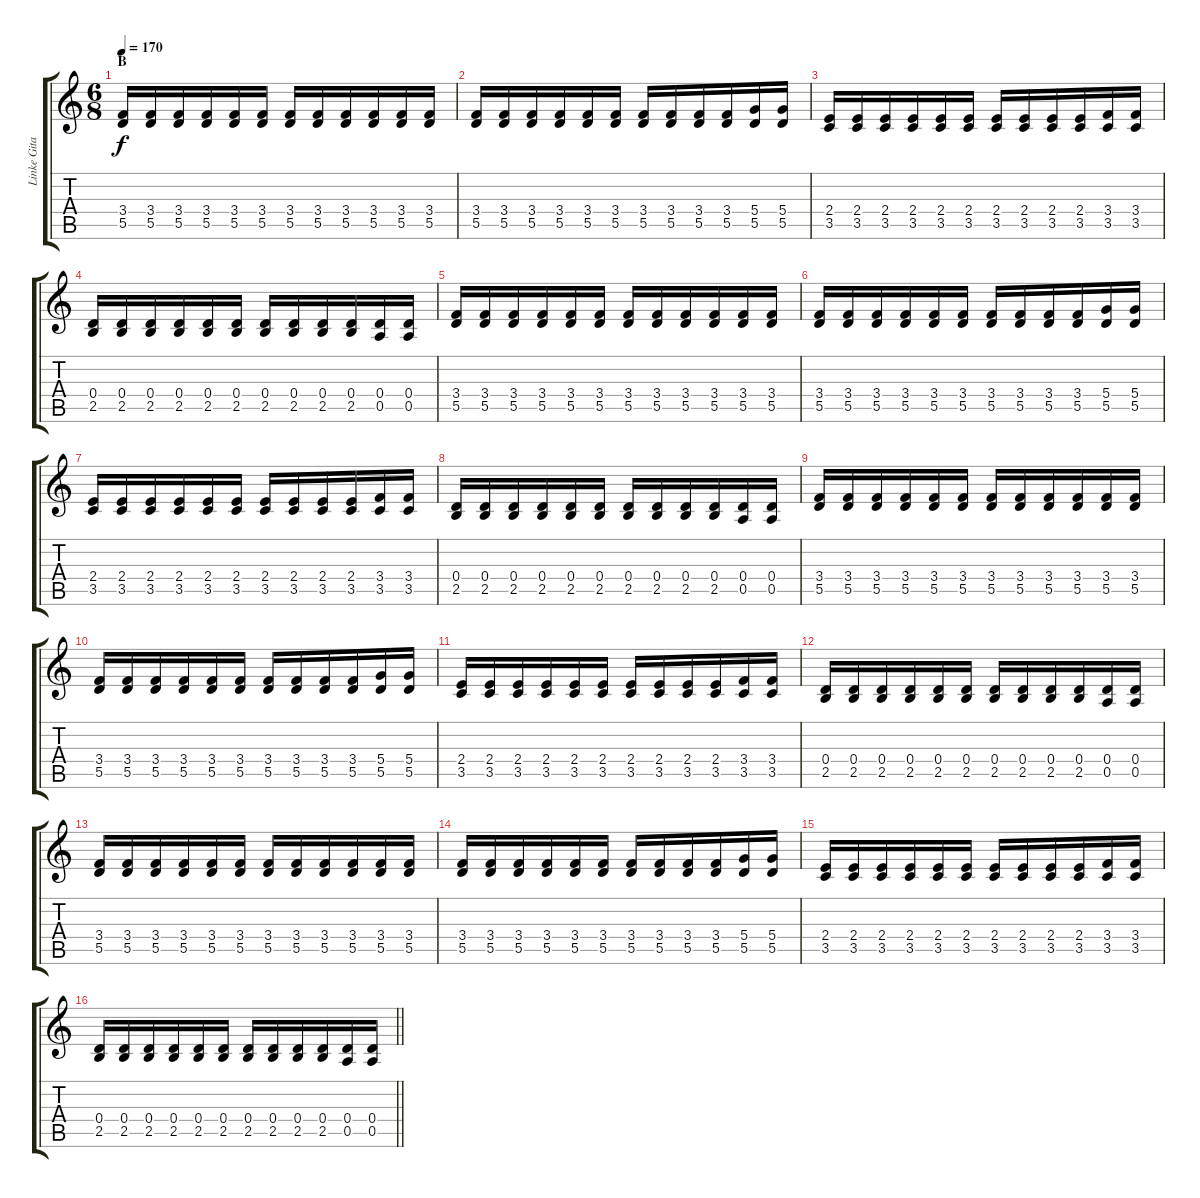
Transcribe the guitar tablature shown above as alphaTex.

\track ("Linke Gitarre" "Linke Gita") {instrument distortionguitar}
\staff {score tabs}
\tuning (E4 B3 G3 D3 A2 E2) {hide}
\ts (6 8)
\section ("" "B")
\tempo 170
\clef g2
\ks c
(3.4 5.5).16{dy f} (3.4 5.5).16 (3.4 5.5).16 (3.4 5.5).16 (3.4 5.5).16 (3.4 5.5).16 (3.4 5.5).16 (3.4 5.5).16 (3.4 5.5).16 (3.4 5.5).16 (3.4 5.5).16 (3.4 5.5).16 |
(3.4 5.5).16 (3.4 5.5).16 (3.4 5.5).16 (3.4 5.5).16 (3.4 5.5).16 (3.4 5.5).16 (3.4 5.5).16 (3.4 5.5).16 (3.4 5.5).16 (3.4 5.5).16 (5.4 5.5).16 (5.4 5.5).16 |
(2.4 3.5).16 (2.4 3.5).16 (2.4 3.5).16 (2.4 3.5).16 (2.4 3.5).16 (2.4 3.5).16 (2.4 3.5).16 (2.4 3.5).16 (2.4 3.5).16 (2.4 3.5).16 (3.4 3.5).16 (3.4 3.5).16 |
(0.4 2.5).16 (0.4 2.5).16 (0.4 2.5).16 (0.4 2.5).16 (0.4 2.5).16 (0.4 2.5).16 (0.4 2.5).16 (0.4 2.5).16 (0.4 2.5).16 (0.4 2.5).16 (0.4 0.5).16 (0.4 0.5).16 |
(3.4 5.5).16 (3.4 5.5).16 (3.4 5.5).16 (3.4 5.5).16 (3.4 5.5).16 (3.4 5.5).16 (3.4 5.5).16 (3.4 5.5).16 (3.4 5.5).16 (3.4 5.5).16 (3.4 5.5).16 (3.4 5.5).16 |
(3.4 5.5).16 (3.4 5.5).16 (3.4 5.5).16 (3.4 5.5).16 (3.4 5.5).16 (3.4 5.5).16 (3.4 5.5).16 (3.4 5.5).16 (3.4 5.5).16 (3.4 5.5).16 (5.4 5.5).16 (5.4 5.5).16 |
(2.4 3.5).16 (2.4 3.5).16 (2.4 3.5).16 (2.4 3.5).16 (2.4 3.5).16 (2.4 3.5).16 (2.4 3.5).16 (2.4 3.5).16 (2.4 3.5).16 (2.4 3.5).16 (3.4 3.5).16 (3.4 3.5).16 |
(0.4 2.5).16 (0.4 2.5).16 (0.4 2.5).16 (0.4 2.5).16 (0.4 2.5).16 (0.4 2.5).16 (0.4 2.5).16 (0.4 2.5).16 (0.4 2.5).16 (0.4 2.5).16 (0.4 0.5).16 (0.4 0.5).16 |
(3.4 5.5).16 (3.4 5.5).16 (3.4 5.5).16 (3.4 5.5).16 (3.4 5.5).16 (3.4 5.5).16 (3.4 5.5).16 (3.4 5.5).16 (3.4 5.5).16 (3.4 5.5).16 (3.4 5.5).16 (3.4 5.5).16 |
(3.4 5.5).16 (3.4 5.5).16 (3.4 5.5).16 (3.4 5.5).16 (3.4 5.5).16 (3.4 5.5).16 (3.4 5.5).16 (3.4 5.5).16 (3.4 5.5).16 (3.4 5.5).16 (5.4 5.5).16 (5.4 5.5).16 |
(2.4 3.5).16 (2.4 3.5).16 (2.4 3.5).16 (2.4 3.5).16 (2.4 3.5).16 (2.4 3.5).16 (2.4 3.5).16 (2.4 3.5).16 (2.4 3.5).16 (2.4 3.5).16 (3.4 3.5).16 (3.4 3.5).16 |
(0.4 2.5).16 (0.4 2.5).16 (0.4 2.5).16 (0.4 2.5).16 (0.4 2.5).16 (0.4 2.5).16 (0.4 2.5).16 (0.4 2.5).16 (0.4 2.5).16 (0.4 2.5).16 (0.4 0.5).16 (0.4 0.5).16 |
(3.4 5.5).16 (3.4 5.5).16 (3.4 5.5).16 (3.4 5.5).16 (3.4 5.5).16 (3.4 5.5).16 (3.4 5.5).16 (3.4 5.5).16 (3.4 5.5).16 (3.4 5.5).16 (3.4 5.5).16 (3.4 5.5).16 |
(3.4 5.5).16 (3.4 5.5).16 (3.4 5.5).16 (3.4 5.5).16 (3.4 5.5).16 (3.4 5.5).16 (3.4 5.5).16 (3.4 5.5).16 (3.4 5.5).16 (3.4 5.5).16 (5.4 5.5).16 (5.4 5.5).16 |
(2.4 3.5).16 (2.4 3.5).16 (2.4 3.5).16 (2.4 3.5).16 (2.4 3.5).16 (2.4 3.5).16 (2.4 3.5).16 (2.4 3.5).16 (2.4 3.5).16 (2.4 3.5).16 (3.4 3.5).16 (3.4 3.5).16 |
\barLineRight lightlight
(0.4 2.5).16 (0.4 2.5).16 (0.4 2.5).16 (0.4 2.5).16 (0.4 2.5).16 (0.4 2.5).16 (0.4 2.5).16 (0.4 2.5).16 (0.4 2.5).16 (0.4 2.5).16 (0.4 0.5).16 (0.4 0.5).16
